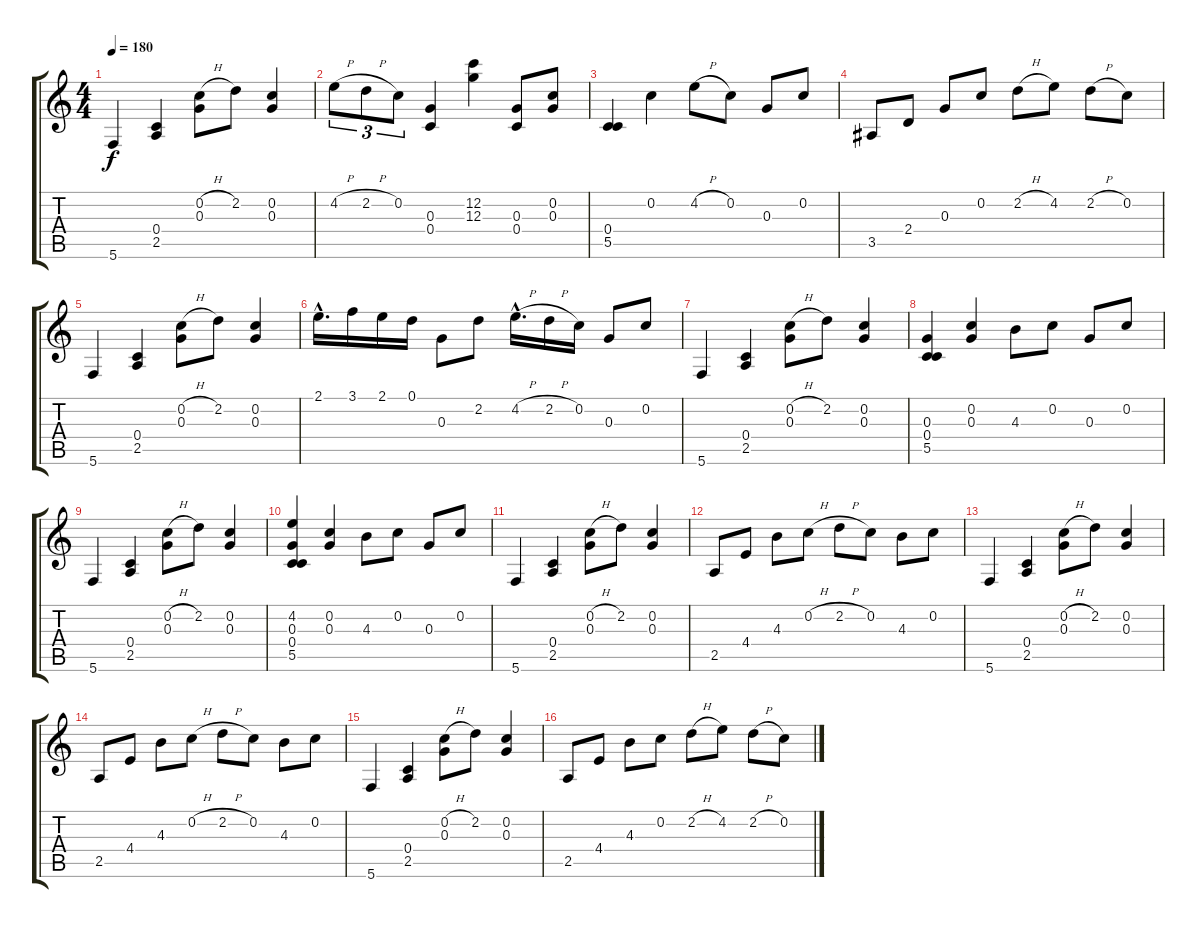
\track "" {instrument acousticguitarsteel}
\staff {score tabs}
\tuning (D4 C4 G3 C3 G2 C2) {hide}
\ts (4 4)
\tempo 180
\clef g2
\ks c
5.6.4{dy f} (0.4 2.5).4 (0.2{h} 0.3).8 2.2.8 (0.2 0.3).4 |
4.2{h}.8{tu (3 2)} 2.2{h}.8{tu (3 2)} 0.2.8{tu (3 2)} (0.3 0.4).4 (12.2 12.3).4 (0.3 0.4).8 (0.2 0.3).8 |
(0.4 5.5).4 0.2.4 4.2{h}.8 0.2.8 0.3.8 0.2.8 |
3.5.8 2.4.8 0.3.8 0.2.8 2.2{h}.8 4.2.8 2.2{h}.8 0.2.8 |
5.6.4 (0.4 2.5).4 (0.2{h} 0.3).8 2.2.8 (0.2 0.3).4 |
2.1{hac}.16{d} 3.1.16 2.1.16 0.1.16 0.3.8 2.2.8 4.2{h hac}.16{d} 2.2{h}.16 0.2.16 0.3.8 0.2.8 |
5.6.4 (0.4 2.5).4 (0.2{h} 0.3).8 2.2.8 (0.2 0.3).4 |
(0.3 0.4 5.5).4 (0.2 0.3).4 4.3.8 0.2.8 0.3.8 0.2.8 |
5.6.4 (0.4 2.5).4 (0.2{h} 0.3).8 2.2.8 (0.2 0.3).4 |
(4.2 0.3 0.4 5.5).4 (0.2 0.3).4 4.3.8 0.2.8 0.3.8 0.2.8 |
5.6.4 (0.4 2.5).4 (0.2{h} 0.3).8 2.2.8 (0.2 0.3).4 |
2.5.8 4.4.8 4.3.8 0.2{h}.8 2.2{h}.8 0.2.8 4.3.8 0.2.8 |
5.6.4 (0.4 2.5).4 (0.2{h} 0.3).8 2.2.8 (0.2 0.3).4 |
2.5.8 4.4.8 4.3.8 0.2{h}.8 2.2{h}.8 0.2.8 4.3.8 0.2.8 |
5.6.4 (0.4 2.5).4 (0.2{h} 0.3).8 2.2.8 (0.2 0.3).4 |
2.5.8 4.4.8 4.3.8 0.2.8 2.2{h}.8 4.2.8 2.2{h}.8 0.2.8
